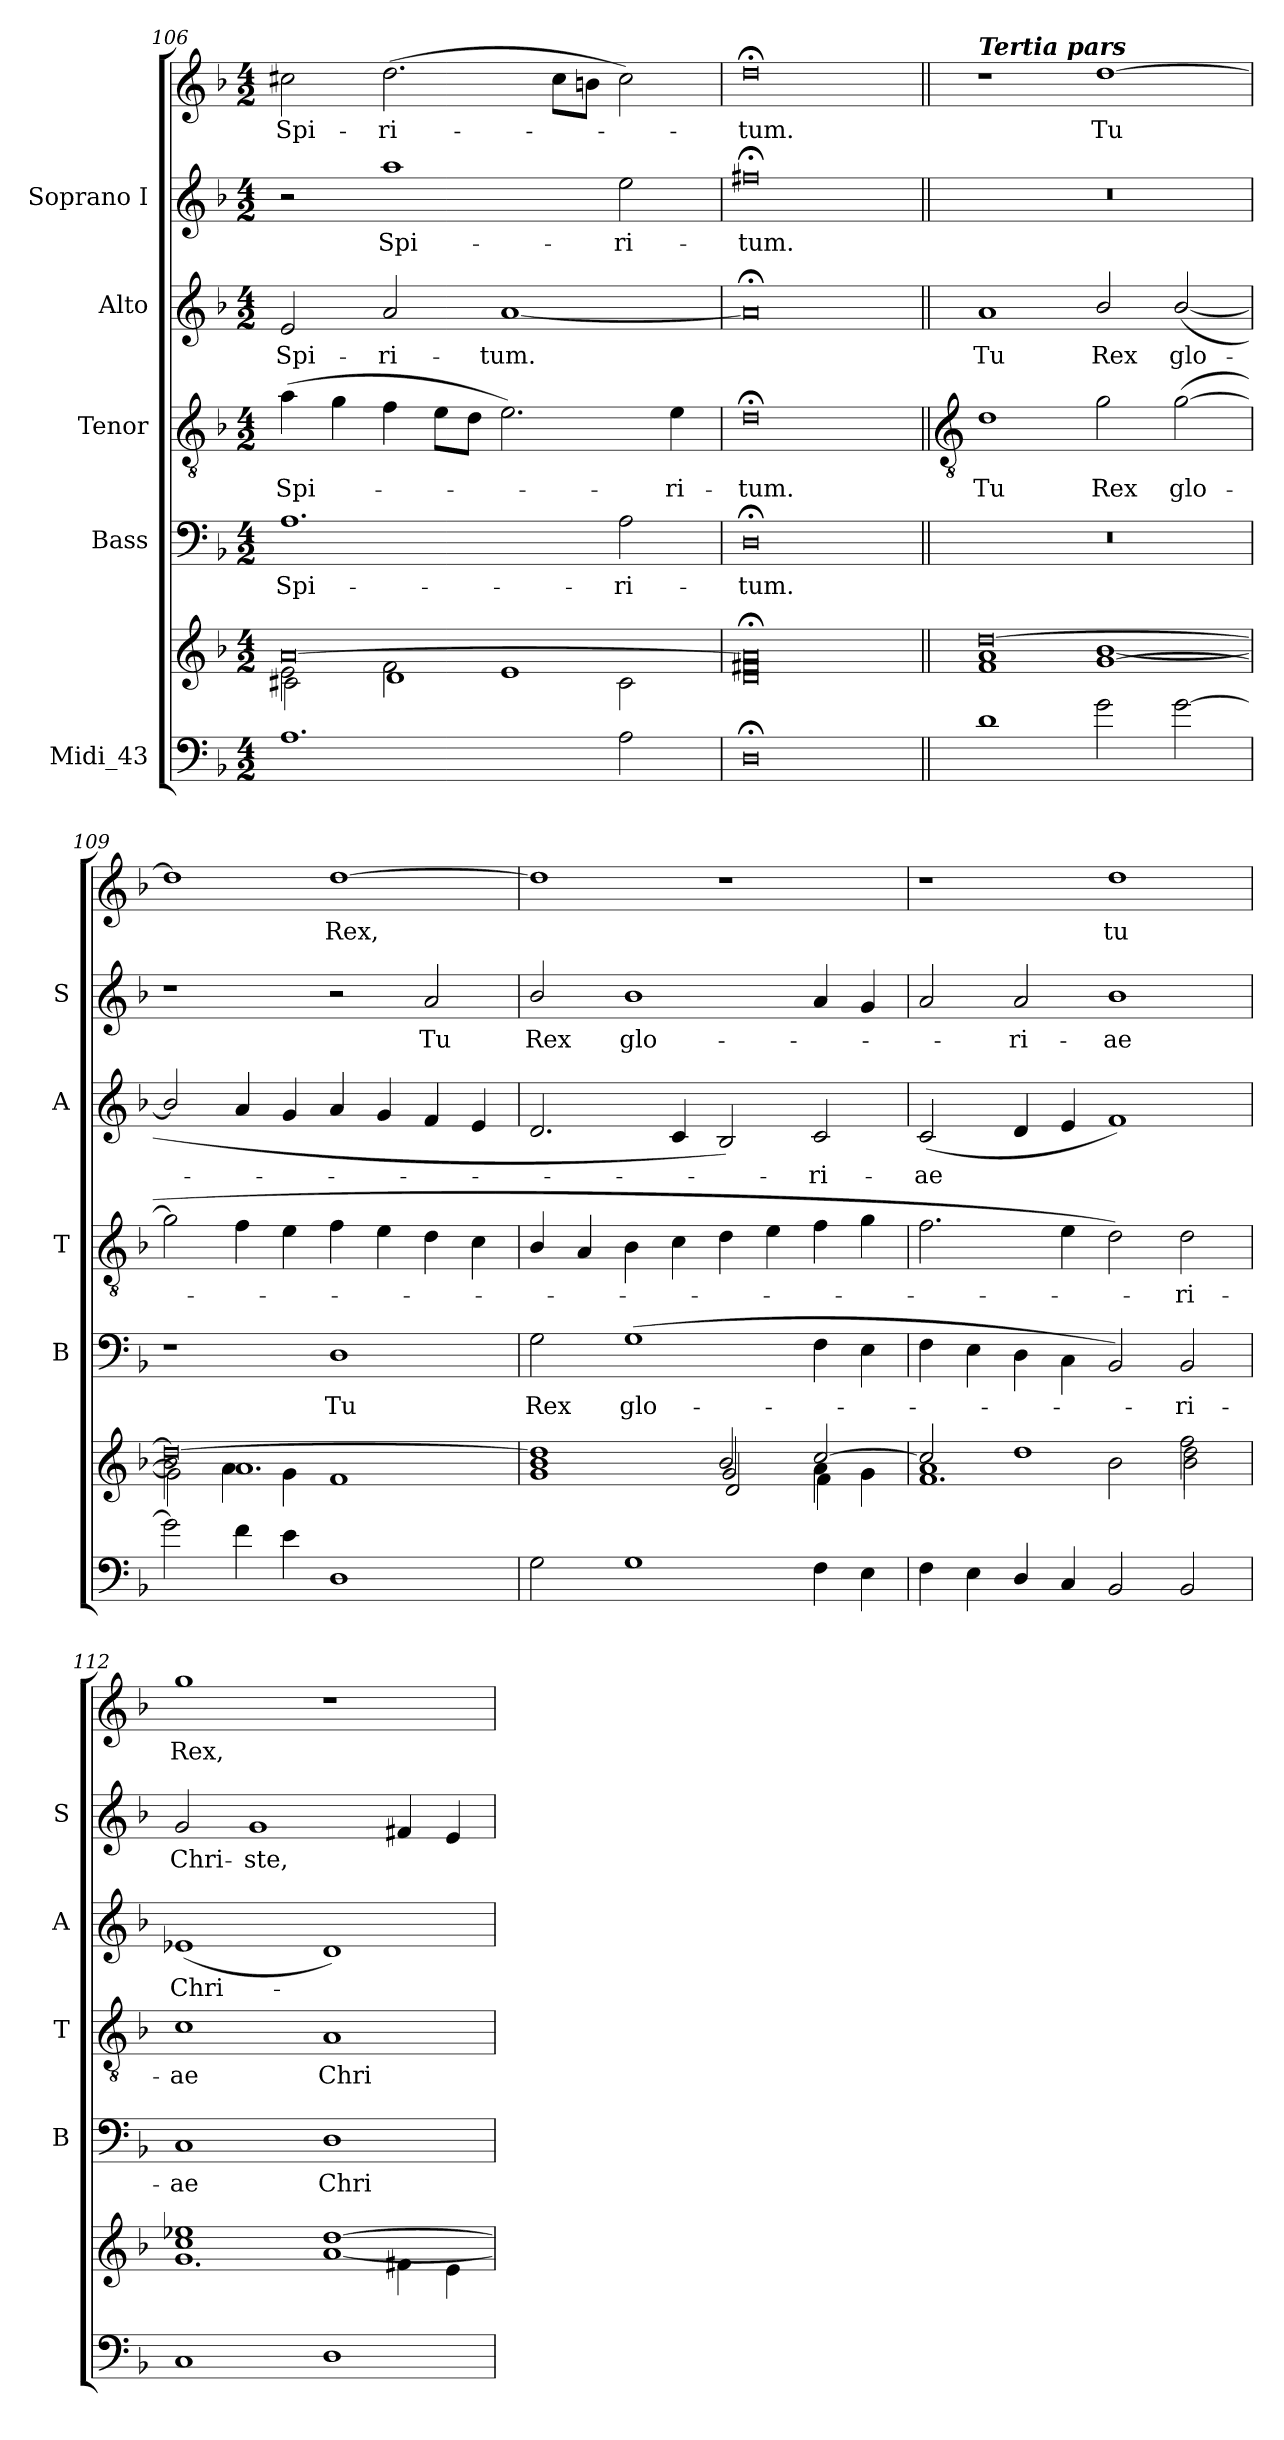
**kern	**kern	**kern	**text	**kern	**text	**kern	**text	**kern	**text	**kern	**text
*part5	*part5	*part4	*part4	*part3	*part3	*part2	*part2	*part1	*part1	*part1	*part1
*staff7	*staff6	*staff5	*staff5	*staff4	*staff4	*staff3	*staff3	*staff2	*staff2	*staff1	*staff1
*I"Midi_43	*	*I"Bass	*	*I"Tenor	*	*I"Alto	*	*I"Soprano I	*	*	*
*	*	*I'B	*	*I'T	*	*I'A	*	*I'S	*	*	*
*clefF4	*clefG2	*clefF4	*	*clefGv2	*	*clefG2	*	*clefG2	*	*clefG2	*
*k[b-]	*k[b-]	*k[b-]	*	*k[b-]	*	*k[b-]	*	*k[b-]	*	*k[b-]	*
*F:	*F:	*F:	*	*F:	*	*F:	*	*F:	*	*F:	*
*M4/2	*M4/2	*M4/2	*	*M4/2	*	*M4/2	*	*M4/2	*	*M4/2	*
=106	=106	=106	=106	=106	=106	=106	=106	=106	=106	=106	=106
*	*^	*	*	*	*	*	*	*	*	*	*
*	*	*^	*	*	*	*	*	*	*	*	*	*
!	!	!	!	!	!LO:LY:b	!	!LO:LY:b	!	!LO:LY:b	!	!	!	!LO:LY:b
1.A	[0a/	2e\	2c#X\	1.A	Spi-	(>4a	Spi-	2e	Spi-	2r	.	2cc#X	Spi-
.	.	.	.	.	.	4g	.	.	.	.	.	.	.
!	!	!	!	!	!	!	!	!	!LO:LY:b	!	!LO:LY:b	!	!LO:LY:b
.	.	2f\	1d\	.	.	4f	.	2a	-ri-	1aa	Spi-	(>2.dd	-ri-
.	.	.	.	.	.	8eL	.	.	.	.	.	.	.
.	.	.	.	.	.	8dJ	.	.	.	.	.	.	.
!	!	!	!	!	!	!	!	!	!LO:LY:b	!	!	!	!
.	.	1e\	.	.	.	2.e)	.	[1a	-tum.	.	.	.	.
.	.	.	.	.	.	.	.	.	.	.	.	8cc#L	.
.	.	.	.	.	.	.	.	.	.	.	.	8bnJ	.
!	!	!	!	!	!LO:LY:b	!	!	!	!	!	!LO:LY:b	!	!
2A	.	.	2c#\	2A	-ri-	.	.	.	.	2ee	-ri-	2cc#)	.
!	!	!	!	!	!	!	!LO:LY:b	!	!	!	!	!	!
.	.	.	.	.	.	4e	ri-	.	.	.	.	.	.
=107	=107	=107	=107	=107	=107	=107	=107	=107	=107	=107	=107	=107	=107
!	!	!	!	!	!LO:LY:b	!	!LO:LY:b	!	!	!	!LO:LY:b	!	!LO:LY:b
0D;	0a;</]	0f#X\	0d\	0D;<	-tum.	0d;<	-tum.	0a;<]	.	0ff#X;<	tum.	0dd;<	-tum.
!!LO:LB:g=z
=108||	=108||	=108||	=108||	=108||	=108||	=108||	=108||	=108||	=108||	=108||	=108||	=108||	=108||
*	*	*	*	*	*	*clefGv2	*	*	*	*	*	*	*
!	!	!	!	!	!	!	!	!	!	!	!	!LO:TX:a:Bi:t=Tertia pars	!
!	!	!	!	!	!	!	!LO:LY:b	!	!LO:LY:b	!	!	!	!
1d	[0dd/	1a\	1f\	0r	.	1d	Tu	1a	Tu	0r	.	1r	.
!	!	!	!	!	!	!	!LO:LY:b	!	!LO:LY:b	!	!	!	!LO:LY:b
2g	.	[1b-\	[1g\	.	.	2g	Rex	2b-/	Rex	.	.	[1dd	Tu
!	!	!	!	!	!	!	!LO:LY:b	!	!LO:LY:b	!	!	!	!
[2g	.	.	.	.	.	(>[2g	glo-	(<[2b-/	glo-	.	.	.	.
=109	=109	=109	=109	=109	=109	=109	=109	=109	=109	=109	=109	=109	=109
2g]	0dd/_	2b-\]	2g\]	1r	.	2g]	.	2b-/]	.	1r	.	1dd]	.
4f	.	1.a\	4a\	.	.	4f	.	4a	.	.	.	.	.
4e	.	.	4g\	.	.	4e	.	4g	.	.	.	.	.
!	!	!	!	!	!LO:LY:b	!	!	!	!	!	!	!	!LO:LY:b
1D	.	.	1f\	1D	Tu	4f	.	4a	.	2r	.	[1dd	Rex,
.	.	.	.	.	.	4e	.	4g	.	.	.	.	.
!	!	!	!	!	!	!	!	!	!	!	!LO:LY:b	!	!
.	.	.	.	.	.	4d	.	4f	.	2a	Tu	.	.
.	.	.	.	.	.	4c	.	4e	.	.	.	.	.
=110	=110	=110	=110	=110	=110	=110	=110	=110	=110	=110	=110	=110	=110
!	!	!	!	!	!LO:LY:b	!	!	!	!	!	!LO:LY:b	!	!
2G	1dd/]	1b-\	1g\	2G	Rex	4B-/	.	2.d	.	2b-/	Rex	1dd]	.
.	.	.	.	.	.	4A	.	.	.	.	.	.	.
!	!	!	!	!	!LO:LY:b	!	!	!	!	!	!LO:LY:b	!	!
1G	.	.	.	(>1G	glo-	4B-	.	.	.	1b-	glo-	.	.
.	.	.	.	.	.	4c	.	4c	.	.	.	.	.
.	2b-/	2g/	2d/	.	.	4d	.	2B-)	.	.	.	1r	.
.	.	.	.	.	.	4e	.	.	.	.	.	.	.
!	!	!	!	!	!	!	!	!	!LO:LY:b	!	!	!	!
4F	[2cc/	4a\	4f\	4F	.	4f	.	2c	ri-	4a	.	.	.
4E	.	4g\	4g\	4E	.	4g	.	.	.	4g	.	.	.
=111	=111	=111	=111	=111	=111	=111	=111	=111	=111	=111	=111	=111	=111
!	!	!	!	!	!	!	!	!	!LO:LY:b	!	!	!	!
4F	2cc/]	1a\	1.f\	4F	.	2.f	.	(<2c	-ae	2a	.	1r	.
4E	.	.	.	4E	.	.	.	.	.	.	.	.	.
!	!	!	!	!	!	!	!	!	!	!	!LO:LY:b	!	!
4D/	1dd/	.	.	4D	.	.	.	4d	.	2a	ri-	.	.
4C	.	.	.	4C\	.	4e	.	4e	.	.	.	.	.
!	!	!	!	!	!	!	!	!	!	!	!LO:LY:b	!	!LO:LY:b
2BB-	.	2b-\	.	2BB-)	.	2d)	.	1f)	.	1b-	-ae	1dd	tu
!	!	!	!	!	!LO:LY:b	!	!LO:LY:b	!	!	!	!	!	!
2BB-	2ff\	2dd\	2b-\	2BB-	ri-	2d	ri-	.	.	.	.	.	.
=112	=112	=112	=112	=112	=112	=112	=112	=112	=112	=112	=112	=112	=112
!	!	!	!	!	!LO:LY:b	!	!LO:LY:b	!	!LO:LY:b	!	!LO:LY:b	!	!LO:LY:b
1C	1ee-X/	1cc\	1.g\	1C	-ae	1c	-ae	(<1e-X	Chri-	2g	Chri-	1gg	Rex,
!	!	!	!	!	!	!	!	!	!	!	!LO:LY:b	!	!
.	.	.	.	.	.	.	.	.	.	1g	-ste,	.	.
!	!	!	!	!	!LO:LY:b	!	!LO:LY:b	!	!	!	!	!	!
1D	[1dd/	[1a\	.	1D	Chri-	1A	Chri-	1d)	.	.	.	1r	.
.	.	.	4f#X\	.	.	.	.	.	.	4f#X	.	.	.
.	.	.	4e\	.	.	.	.	.	.	4e	.	.	.
*	*v	*v	*v	*	*	*	*	*	*	*	*	*	*
=	=	=	=	=	=	=	=	=	=	=	=
*-	*-	*-	*-	*-	*-	*-	*-	*-	*-	*-	*-
